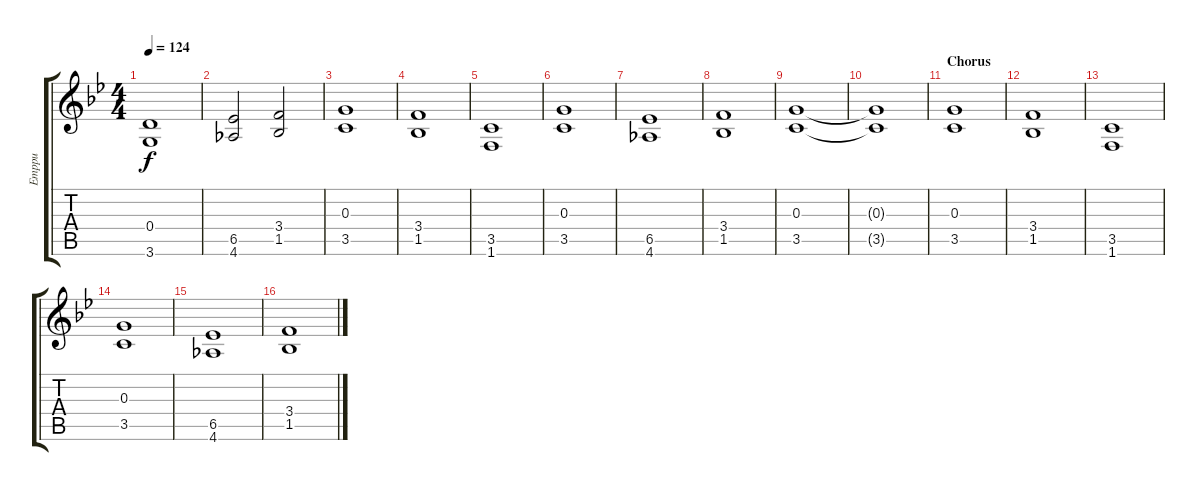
\track ("Emppu" "Emppu") {instrument distortionguitar}
\staff {score tabs}
\tuning (E4 B3 G3 D3 A2 E2) {hide}
\ts (4 4)
\tempo 124
\clef g2
\ks bb
(0.4 3.6).1{dy f} |
(6.5 4.6).2 (3.4 1.5).2 |
(0.3 3.5).1 |
(3.4 1.5).1 |
(3.5 1.6).1 |
(0.3 3.5).1 |
(6.5 4.6).1 |
(3.4 1.5).1 |
(0.3 3.5).1 |
(0.3{t} 3.5{t}).1 |
\section ("" "Chorus")
(0.3 3.5).1 |
(3.4 1.5).1 |
(3.5 1.6).1 |
(0.3 3.5).1 |
(6.5 4.6).1 |
(3.4 1.5).1
